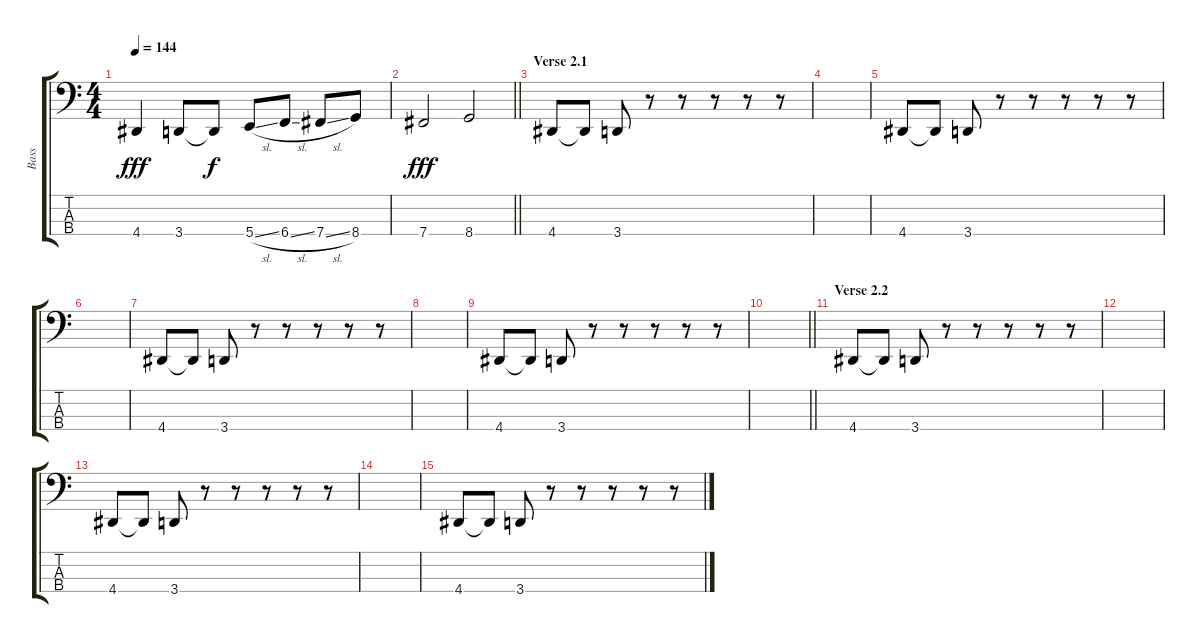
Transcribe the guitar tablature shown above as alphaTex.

\track ("Bass" "Bass") {instrument electricbassfinger}
\staff {score tabs}
\tuning (E2 B1 Gb1 B0) {hide}
\ts (4 4)
\tempo 144
\clef f4
\ks c
4.4.4{dy fff} 3.4.8 3.4{t}.8{dy f} 5.4{sl}.8 6.4{sl}.8 7.4{sl}.8 8.4.8 |
\barLineRight lightlight
7.4.2{dy fff} 8.4.2 |
\section ("" "Verse 2.1")
4.4.8 4.4{t}.8 3.4.8 r.8 r.8 r.8 r.8 r.8 |
|
4.4.8 4.4{t}.8 3.4.8 r.8 r.8 r.8 r.8 r.8 |
|
4.4.8 4.4{t}.8 3.4.8 r.8 r.8 r.8 r.8 r.8 |
|
4.4.8 4.4{t}.8 3.4.8 r.8 r.8 r.8 r.8 r.8 |
\barLineRight lightlight
|
\section ("" "Verse 2.2")
4.4.8 4.4{t}.8 3.4.8 r.8 r.8 r.8 r.8 r.8 |
|
4.4.8 4.4{t}.8 3.4.8 r.8 r.8 r.8 r.8 r.8 |
|
4.4.8 4.4{t}.8 3.4.8 r.8 r.8 r.8 r.8 r.8
